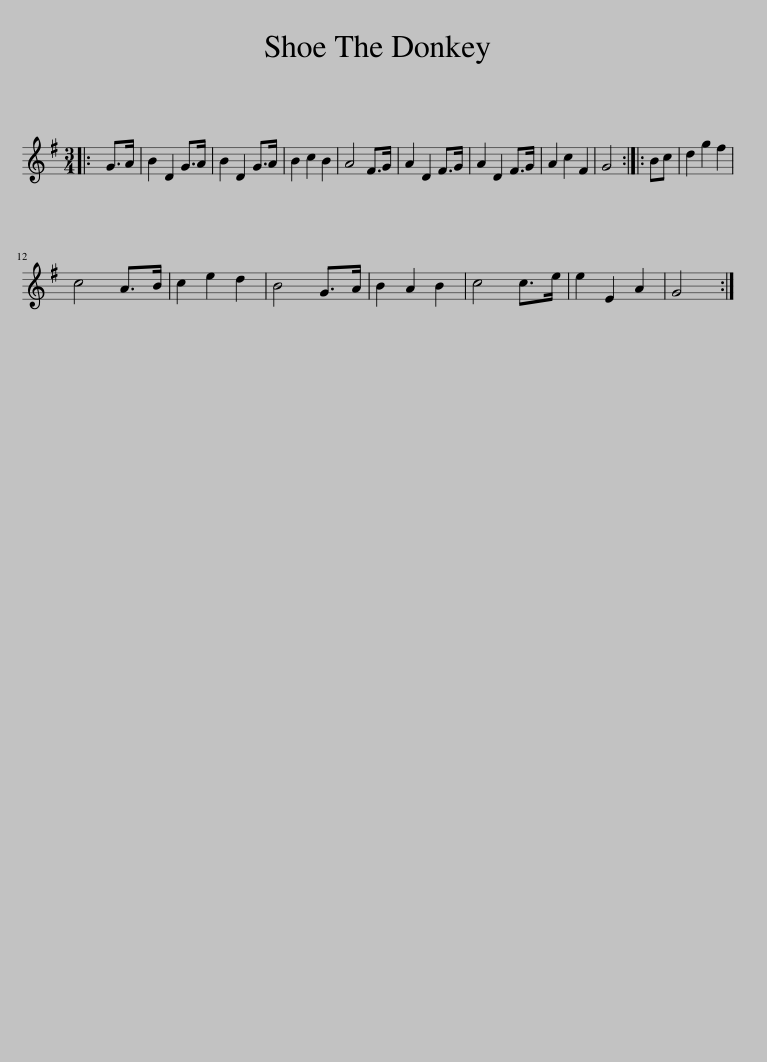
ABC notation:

X:1
L:1/8
M:3/4
I:linebreak $
K:G
V:1 treble
V:1
|: G>A | B2 D2 G>A | B2 D2 G>A | B2 c2 B2 | A4 F>G | %5
 A2 D2 F>G | A2 D2 F>G | A2 c2 F2 | G4 :: Bc | %10
 d2 g2 f2 |$ c4 A>B | c2 e2 d2 | B4 G>A | B2 A2 B2 | %15
 c4 c>e | e2 E2 A2 | G4 :| %18
